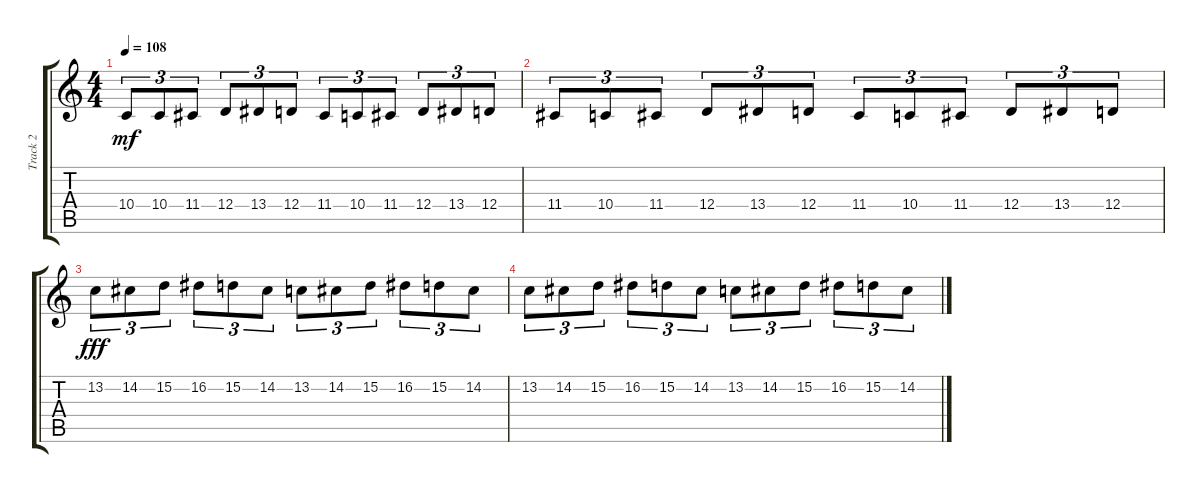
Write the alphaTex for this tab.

\track ("Track 2" "Track 2") {instrument stringensemble1}
\staff {score tabs}
\tuning (E4 B3 G3 D3 A2 E2) {hide}
\ts (4 4)
\tempo 108
\clef g2
\ks c
10.4.8{tu (3 2) dy mf} 10.4.8{tu (3 2)} 11.4.8{tu (3 2)} 12.4.8{tu (3 2)} 13.4.8{tu (3 2)} 12.4.8{tu (3 2)} 11.4.8{tu (3 2)} 10.4.8{tu (3 2)} 11.4.8{tu (3 2)} 12.4.8{tu (3 2)} 13.4.8{tu (3 2)} 12.4.8{tu (3 2)} |
11.4.8{tu (3 2)} 10.4.8{tu (3 2)} 11.4.8{tu (3 2)} 12.4.8{tu (3 2)} 13.4.8{tu (3 2)} 12.4.8{tu (3 2)} 11.4.8{tu (3 2)} 10.4.8{tu (3 2)} 11.4.8{tu (3 2)} 12.4.8{tu (3 2)} 13.4.8{tu (3 2)} 12.4.8{tu (3 2)} |
13.2.8{tu (3 2) dy fff} 14.2.8{tu (3 2)} 15.2.8{tu (3 2)} 16.2.8{tu (3 2)} 15.2.8{tu (3 2)} 14.2.8{tu (3 2)} 13.2.8{tu (3 2)} 14.2.8{tu (3 2)} 15.2.8{tu (3 2)} 16.2.8{tu (3 2)} 15.2.8{tu (3 2)} 14.2.8{tu (3 2)} |
13.2.8{tu (3 2)} 14.2.8{tu (3 2)} 15.2.8{tu (3 2)} 16.2.8{tu (3 2)} 15.2.8{tu (3 2)} 14.2.8{tu (3 2)} 13.2.8{tu (3 2)} 14.2.8{tu (3 2)} 15.2.8{tu (3 2)} 16.2.8{tu (3 2)} 15.2.8{tu (3 2)} 14.2.8{tu (3 2)}
